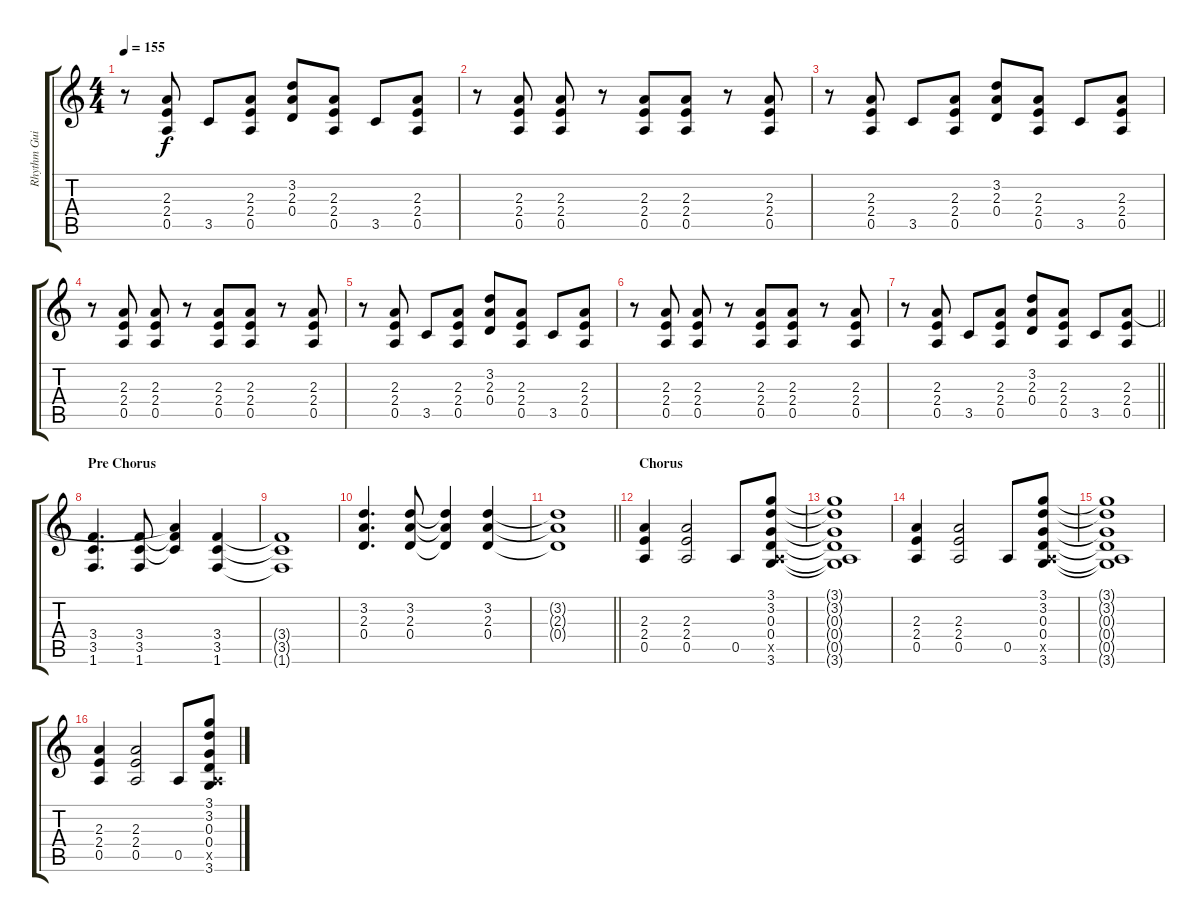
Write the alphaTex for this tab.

\track ("Rhythm Guitar" "Rhythm Gui") {instrument overdrivenguitar}
\staff {score tabs}
\tuning (E4 B3 G3 D3 A2 E2) {hide}
\ts (4 4)
\tempo 155
\clef g2
\ks c
r.8{dy f} (2.3 2.4 0.5).8 3.5.8 (2.3 2.4 0.5).8 (3.2 2.3 0.4).8 (2.3 2.4 0.5).8 3.5.8 (2.3 2.4 0.5).8 |
r.8 (2.3 2.4 0.5).8 (2.3 2.4 0.5).8 r.8 (2.3 2.4 0.5).8 (2.3 2.4 0.5).8 r.8 (2.3 2.4 0.5).8 |
r.8 (2.3 2.4 0.5).8 3.5.8 (2.3 2.4 0.5).8 (3.2 2.3 0.4).8 (2.3 2.4 0.5).8 3.5.8 (2.3 2.4 0.5).8 |
r.8 (2.3 2.4 0.5).8 (2.3 2.4 0.5).8 r.8 (2.3 2.4 0.5).8 (2.3 2.4 0.5).8 r.8 (2.3 2.4 0.5).8 |
r.8 (2.3 2.4 0.5).8 3.5.8 (2.3 2.4 0.5).8 (3.2 2.3 0.4).8 (2.3 2.4 0.5).8 3.5.8 (2.3 2.4 0.5).8 |
r.8 (2.3 2.4 0.5).8 (2.3 2.4 0.5).8 r.8 (2.3 2.4 0.5).8 (2.3 2.4 0.5).8 r.8 (2.3 2.4 0.5).8 |
\barLineRight lightlight
r.8 (2.3 2.4 0.5).8 3.5.8 (2.3 2.4 0.5).8 (3.2 2.3 0.4).8 (2.3 2.4 0.5).8 3.5.8 (2.3 2.4 0.5).8 |
\section ("" "Pre Chorus")
(3.4 3.5 1.6).4{d} (3.4 3.5 1.6).8 (2.3{t} 3.4{t} 3.5{t}).4 (3.4 3.5 1.6).4 |
(3.4{t} 3.5{t} 1.6{t}).1 |
(3.2 2.3 0.4).4{d} (3.2 2.3 0.4).8 (3.2{t} 2.3{t} 0.4{t}).4 (3.2 2.3 0.4).4 |
\barLineRight lightlight
(3.2{t} 2.3{t} 0.4{t}).1 |
\section ("" "Chorus")
(2.3 2.4 0.5).4 (2.3 2.4 0.5).2 0.5.8 (3.1 3.2 0.3 0.4 0.5{x} 3.6).8 |
(3.1{t} 3.2{t} 0.3{t} 0.4{t} 0.5{t} 3.6{t}).1 |
(2.3 2.4 0.5).4 (2.3 2.4 0.5).2 0.5.8 (3.1 3.2 0.3 0.4 0.5{x} 3.6).8 |
(3.1{t} 3.2{t} 0.3{t} 0.4{t} 0.5{t} 3.6{t}).1 |
(2.3 2.4 0.5).4 (2.3 2.4 0.5).2 0.5.8 (3.1 3.2 0.3 0.4 0.5{x} 3.6).8
